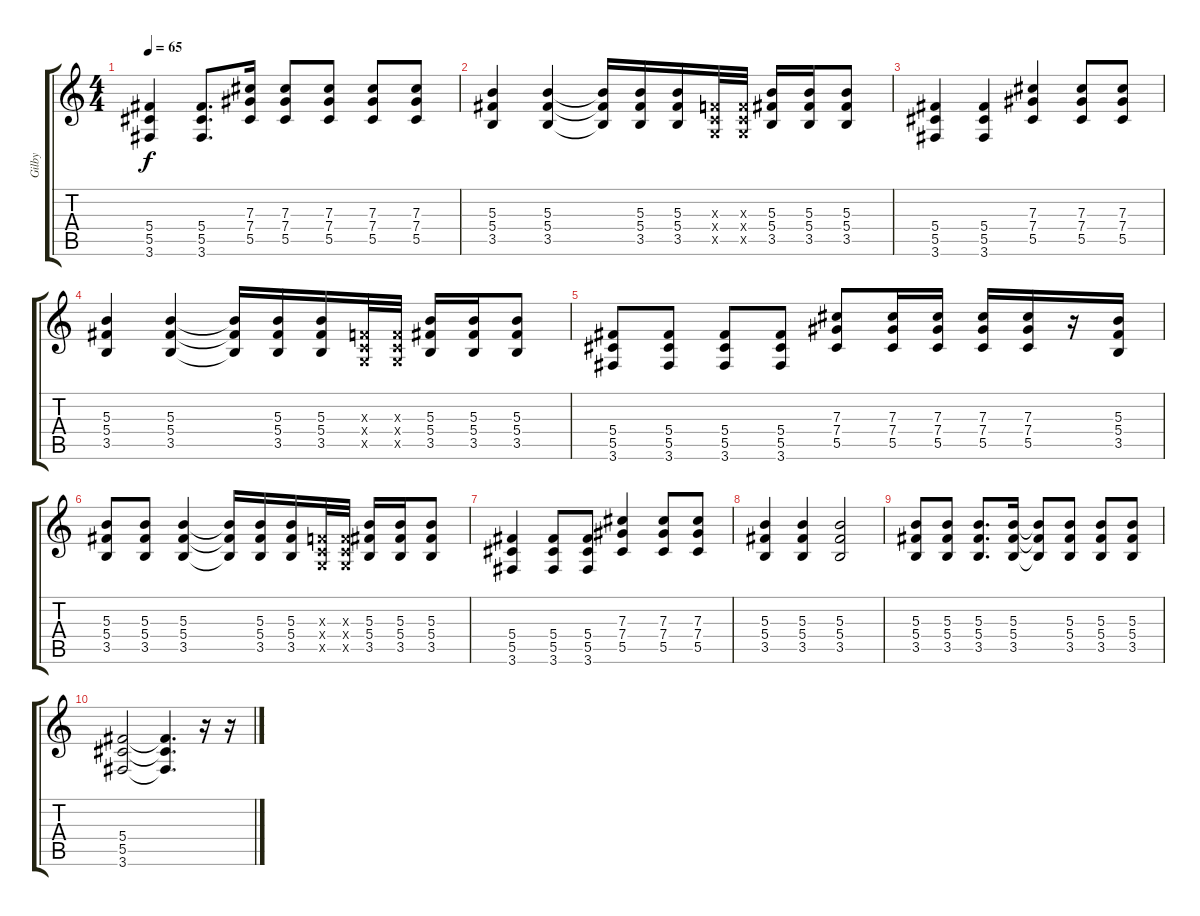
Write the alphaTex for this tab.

\track ("Gilby" "Gilby") {instrument acousticguitarnylon}
\staff {score tabs}
\tuning (Eb4 Bb3 Gb3 Db3 Ab2 Eb2) {hide}
\ts (4 4)
\tempo 65
\clef g2
\ks c
(5.4 5.5 3.6).4{dy f} (5.4 5.5 3.6).8{d} (7.3 7.4 5.5).16 (7.3 7.4 5.5).8 (7.3 7.4 5.5).8 (7.3 7.4 5.5).8 (7.3 7.4 5.5).8 |
(5.3 5.4 3.5).4 (5.3 5.4 3.5).4 (5.3{t} 5.4{t} 3.5{t}).16 (5.3 5.4 3.5).16 (5.3 5.4 3.5).16 (-1.3{x} -1.4{x} -1.5{x}).32 (-1.3{x} -1.4{x} -1.5{x}).32 (5.3 5.4 3.5).16 (5.3 5.4 3.5).16 (5.3 5.4 3.5).8 |
(5.4 5.5 3.6).4 (5.4 5.5 3.6).4 (7.3 7.4 5.5).4 (7.3 7.4 5.5).8 (7.3 7.4 5.5).8 |
(5.3 5.4 3.5).4 (5.3 5.4 3.5).4 (5.3{t} 5.4{t} 3.5{t}).16 (5.3 5.4 3.5).16 (5.3 5.4 3.5).16 (-1.3{x} -1.4{x} -1.5{x}).32 (-1.3{x} -1.4{x} -1.5{x}).32 (5.3 5.4 3.5).16 (5.3 5.4 3.5).16 (5.3 5.4 3.5).8 |
(5.4 5.5 3.6).8 (5.4 5.5 3.6).8 (5.4 5.5 3.6).8 (5.4 5.5 3.6).8 (7.3 7.4 5.5).8 (7.3 7.4 5.5).16 (7.3 7.4 5.5).16 (7.3 7.4 5.5).16 (7.3 7.4 5.5).16 r.16 (5.3 5.4 3.5).16 |
(5.3 5.4 3.5).8 (5.3 5.4 3.5).8 (5.3 5.4 3.5).4 (5.3{t} 5.4{t} 3.5{t}).16 (5.3 5.4 3.5).16 (5.3 5.4 3.5).16 (-1.3{x} -1.4{x} -1.5{x}).32 (-1.3{x} -1.4{x} -1.5{x}).32 (5.3 5.4 3.5).16 (5.3 5.4 3.5).16 (5.3 5.4 3.5).8 |
(5.4 5.5 3.6).4 (5.4 5.5 3.6).8 (5.4 5.5 3.6).8 (7.3 7.4 5.5).4 (7.3 7.4 5.5).8 (7.3 7.4 5.5).8 |
(5.3 5.4 3.5).4 (5.3 5.4 3.5).4 (5.3 5.4 3.5).2 |
(5.3 5.4 3.5).8 (5.3 5.4 3.5).8 (5.3 5.4 3.5).8{d} (5.3 5.4 3.5).16 (5.3{t} 5.4{t} 3.5{t}).8 (5.3 5.4 3.5).8 (5.3 5.4 3.5).8 (5.3 5.4 3.5).8 |
(5.4 5.5 3.6).2 (5.4{t} 5.5{t} 3.6{t}).4{d} r.16 r.16
